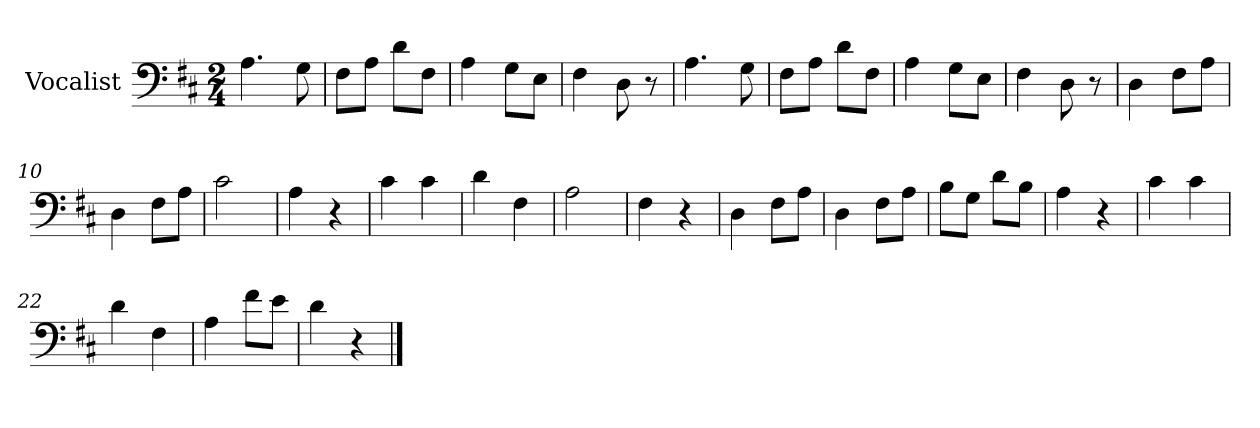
**kern
*part1
*staff1
*I"Vocalist
*k[f#c#]
*D:
*M2/4
=1
4.A
8G
=2
8F#L
8AJ
8dL
8F#J
=3
4A
8GL
8EJ
=4
4F#
8D
8r
=5
4.A
8G
=6
8F#L
8AJ
8dL
8F#J
=7
4A
8GL
8EJ
=8
4F#
8D
8r
=9
4D
8F#L
8AJ
=10
4D
8F#L
8AJ
=11
2c#
=12
4A
4r
=13
4c#
4c#
=14
4d
4F#
=15
2A
=16
4F#
4r
=17
4D
8F#L
8AJ
=18
4D
8F#L
8AJ
=19
8BL
8GJ
8dL
8BJ
=20
4A
4r
=21
4c#
4c#
=22
4d
4F#
=23
4A
8f#L
8eJ
=24
4d
4r
==
*-
